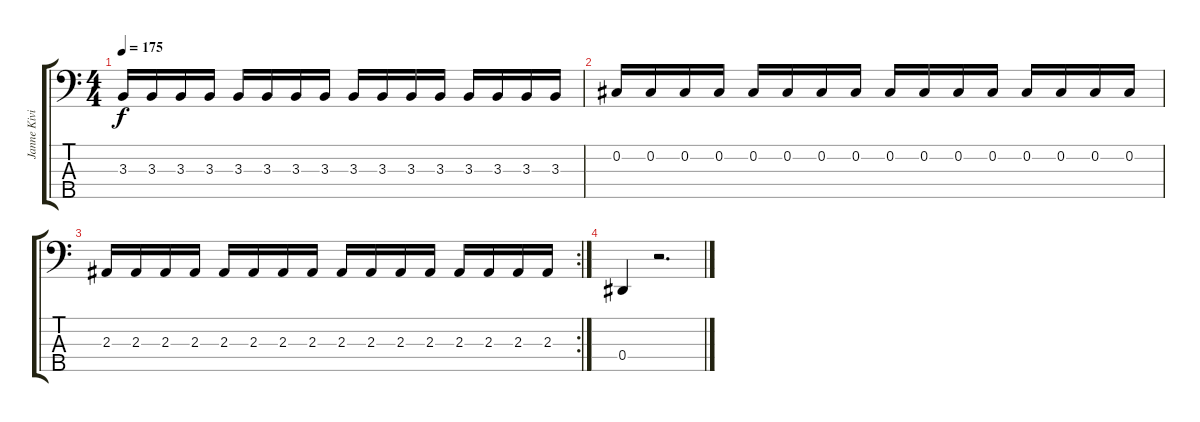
\track ("Janne Kivilahti" "Janne Kivi") {instrument electricbassfinger}
\staff {score tabs}
\tuning (Gb2 Db2 Ab1 Eb1 Bb0) {hide}
\ts (4 4)
\tempo 175
\clef f4
\ks c
3.3.16{dy f} 3.3.16 3.3.16 3.3.16 3.3.16 3.3.16 3.3.16 3.3.16 3.3.16 3.3.16 3.3.16 3.3.16 3.3.16 3.3.16 3.3.16 3.3.16 |
0.2.16 0.2.16 0.2.16 0.2.16 0.2.16 0.2.16 0.2.16 0.2.16 0.2.16 0.2.16 0.2.16 0.2.16 0.2.16 0.2.16 0.2.16 0.2.16 |
\rc 2
2.3.16 2.3.16 2.3.16 2.3.16 2.3.16 2.3.16 2.3.16 2.3.16 2.3.16 2.3.16 2.3.16 2.3.16 2.3.16 2.3.16 2.3.16 2.3.16 |
0.4.4{volume 0} r.2{d}
